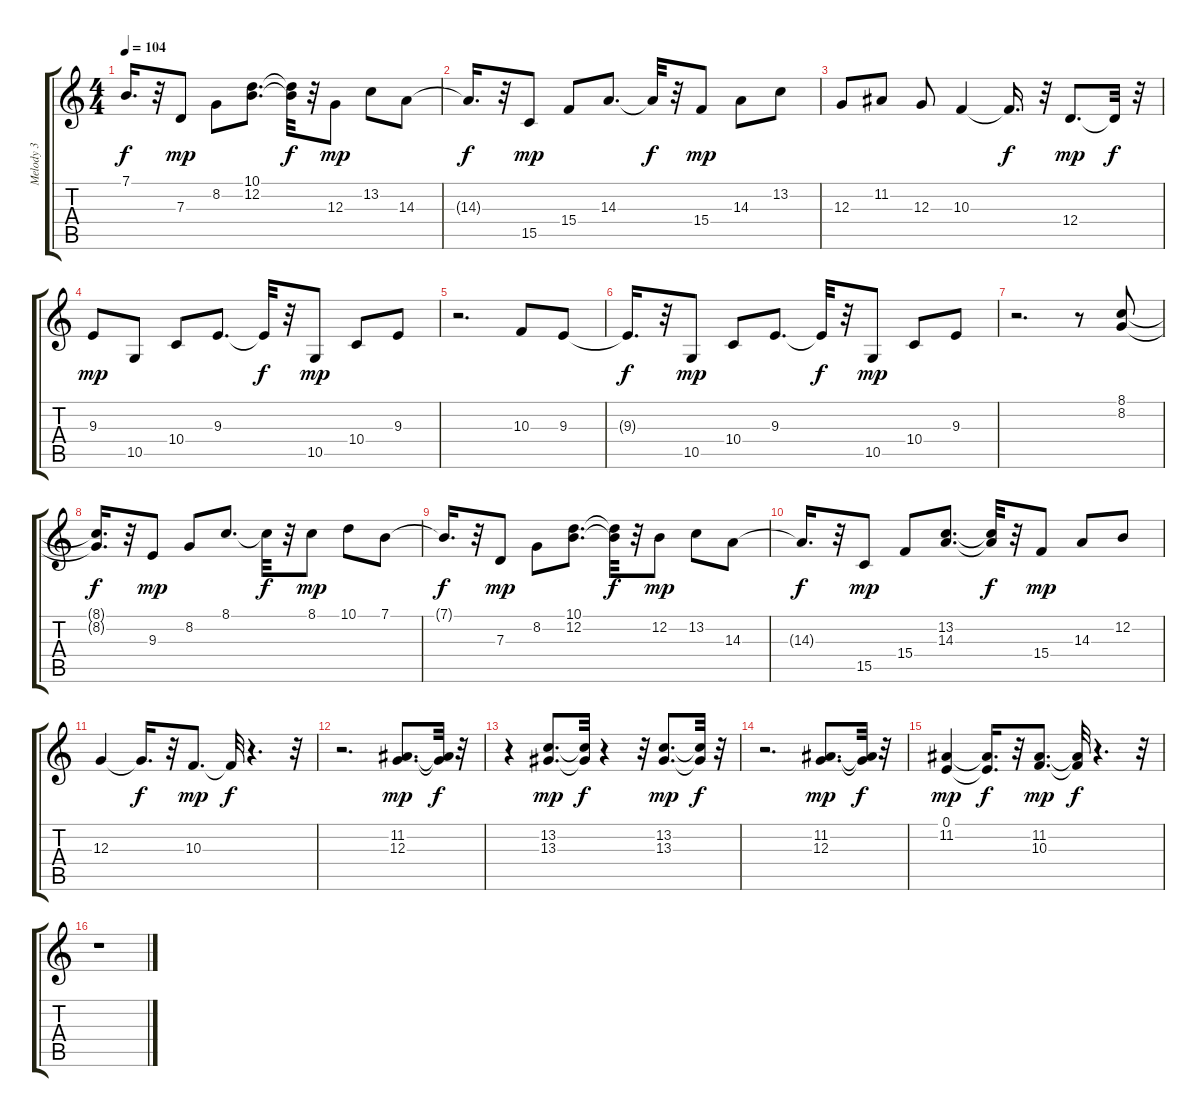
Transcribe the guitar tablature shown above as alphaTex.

\track ("Melody 3" "Melody 3") {instrument acousticgrandpiano}
\staff {score tabs}
\tuning (E4 B3 G3 D3 A2 E2) {hide}
\ts (4 4)
\tempo 104
\clef g2
\ks c
7.1{t}.16{d dy f} r.32 7.3.8{dy mp} 8.2.8 (10.1 12.2).8{d} (10.1{t} 12.2{t}).32{dy f} r.32 12.3.8{dy mp} 13.2.8 14.3.8 |
14.3{t}.16{d dy f} r.32 15.5.8{dy mp} 15.4.8 14.3.8{d} 14.3{t}.32{dy f} r.32 15.4.8{dy mp} 14.3.8 13.2.8 |
12.3.8 11.2.8 12.3.8 10.3.4 10.3{t}.16{d dy f} r.32 12.4.8{d dy mp} 12.4{t}.32{dy f} r.32 |
9.3.8{dy mp} 10.5.8 10.4.8 9.3.8{d} 9.3{t}.32{dy f} r.32 10.5.8{dy mp} 10.4.8 9.3.8 |
r.2{d} 10.3.8 9.3.8 |
9.3{t}.16{d dy f} r.32 10.5.8{dy mp} 10.4.8 9.3.8{d} 9.3{t}.32{dy f} r.32 10.5.8{dy mp} 10.4.8 9.3.8 |
r.2{d} r.8 (8.1 8.2).8 |
(8.1{t} 8.2{t}).16{d dy f} r.32 9.3.8{dy mp} 8.2.8 8.1.8{d} 8.1{t}.32{dy f} r.32 8.1.8{dy mp} 10.1.8 7.1.8 |
7.1{t}.16{d dy f} r.32 7.3.8{dy mp} 8.2.8 (10.1 12.2).8{d} (10.1{t} 12.2{t}).32{dy f} r.32 12.2.8{dy mp} 13.2.8 14.3.8 |
14.3{t}.16{d dy f} r.32 15.5.8{dy mp} 15.4.8 (13.2 14.3).8{d} (13.2{t} 14.3{t}).32{dy f} r.32 15.4.8{dy mp} 14.3.8 12.2.8 |
12.3.4 12.3{t}.16{d dy f} r.32 10.3.8{d dy mp} 10.3{t}.32{dy f} r.4{d} r.32 |
r.2{d} (11.2 12.3).8{d dy mp} (11.2{t} 12.3{t}).32{dy f} r.32 |
r.4 (13.2 13.3).8{d dy mp} (13.2{t} 13.3{t}).32{dy f} r.4 r.32 (13.2 13.3).8{d dy mp} (13.2{t} 13.3{t}).32{dy f} r.32 |
r.2{d} (11.2 12.3).8{d dy mp} (11.2{t} 12.3{t}).32{dy f} r.32 |
(0.1 11.2).4{dy mp} (0.1{t} 11.2{t}).16{d dy f} r.32 (11.2 10.3).8{d dy mp} (11.2{t} 10.3{t}).32{dy f} r.4{d} r.32 |
r.1
